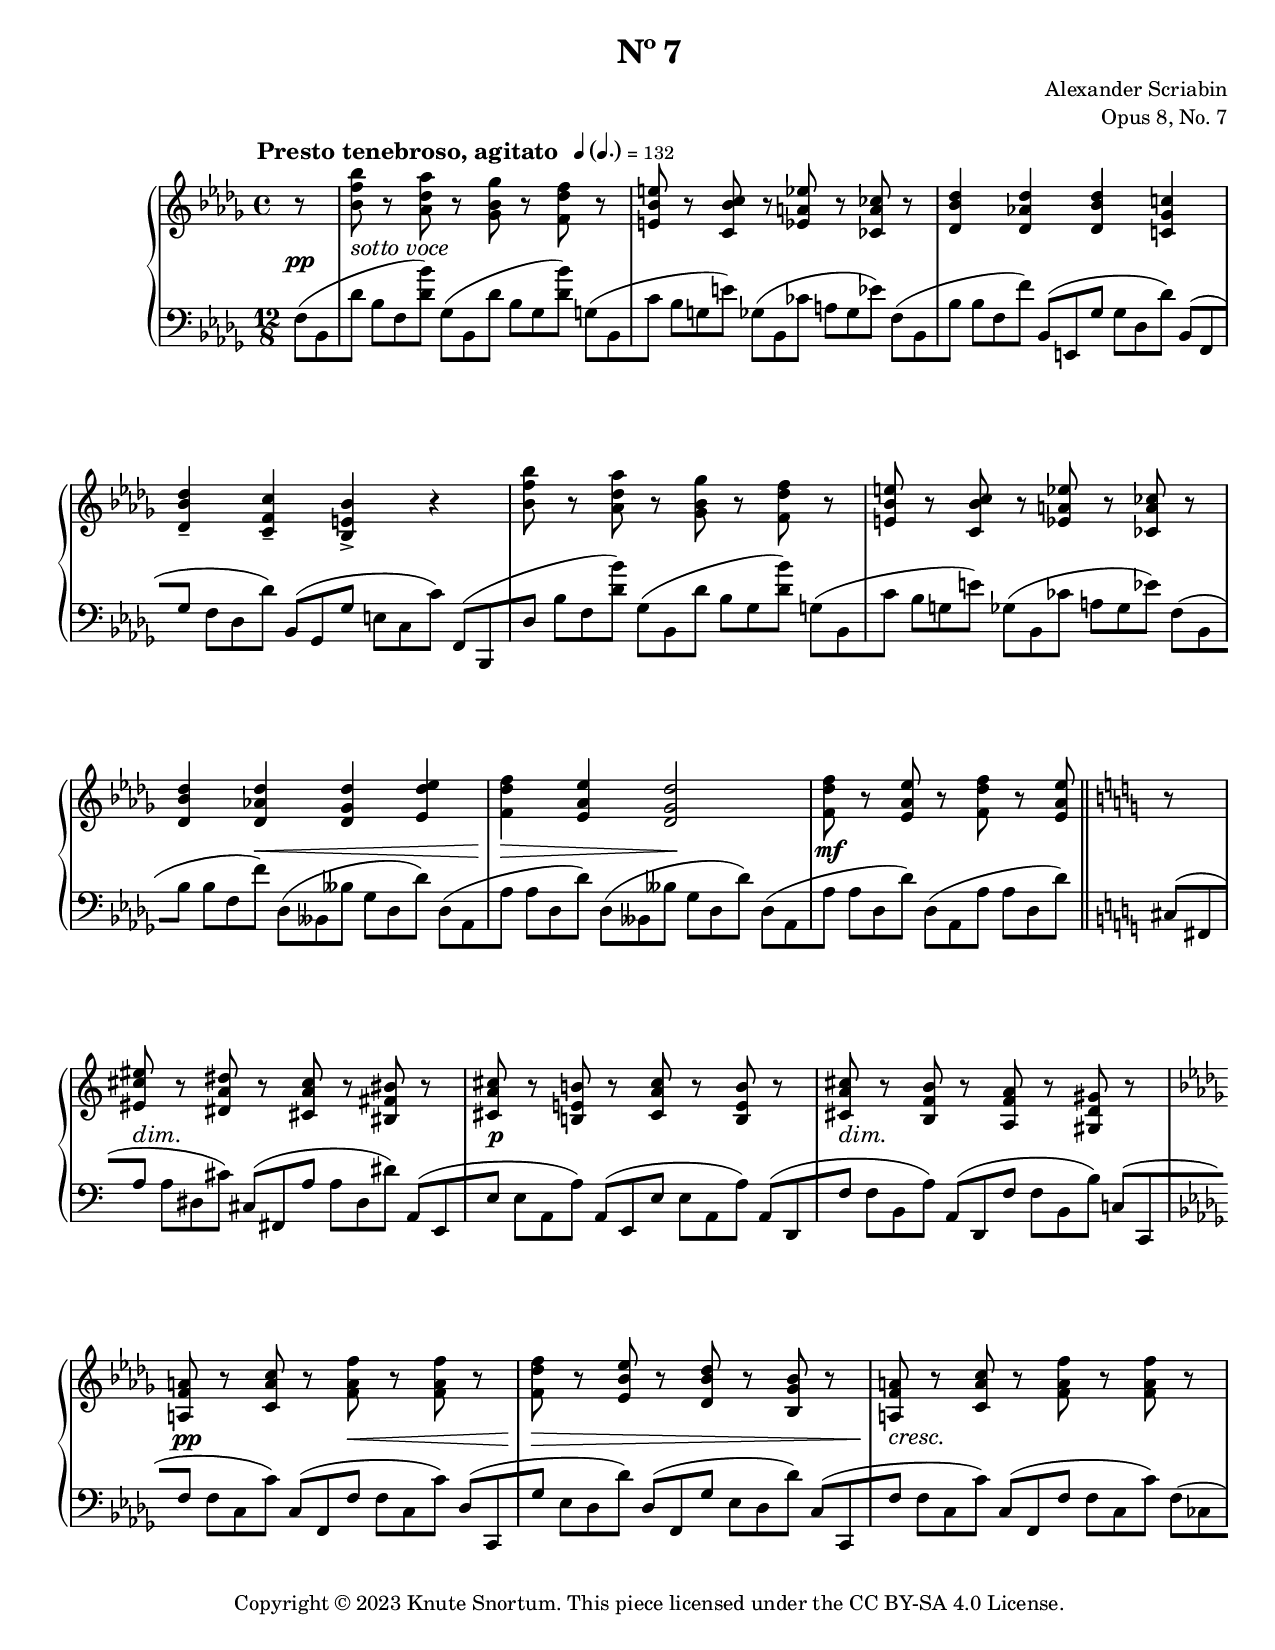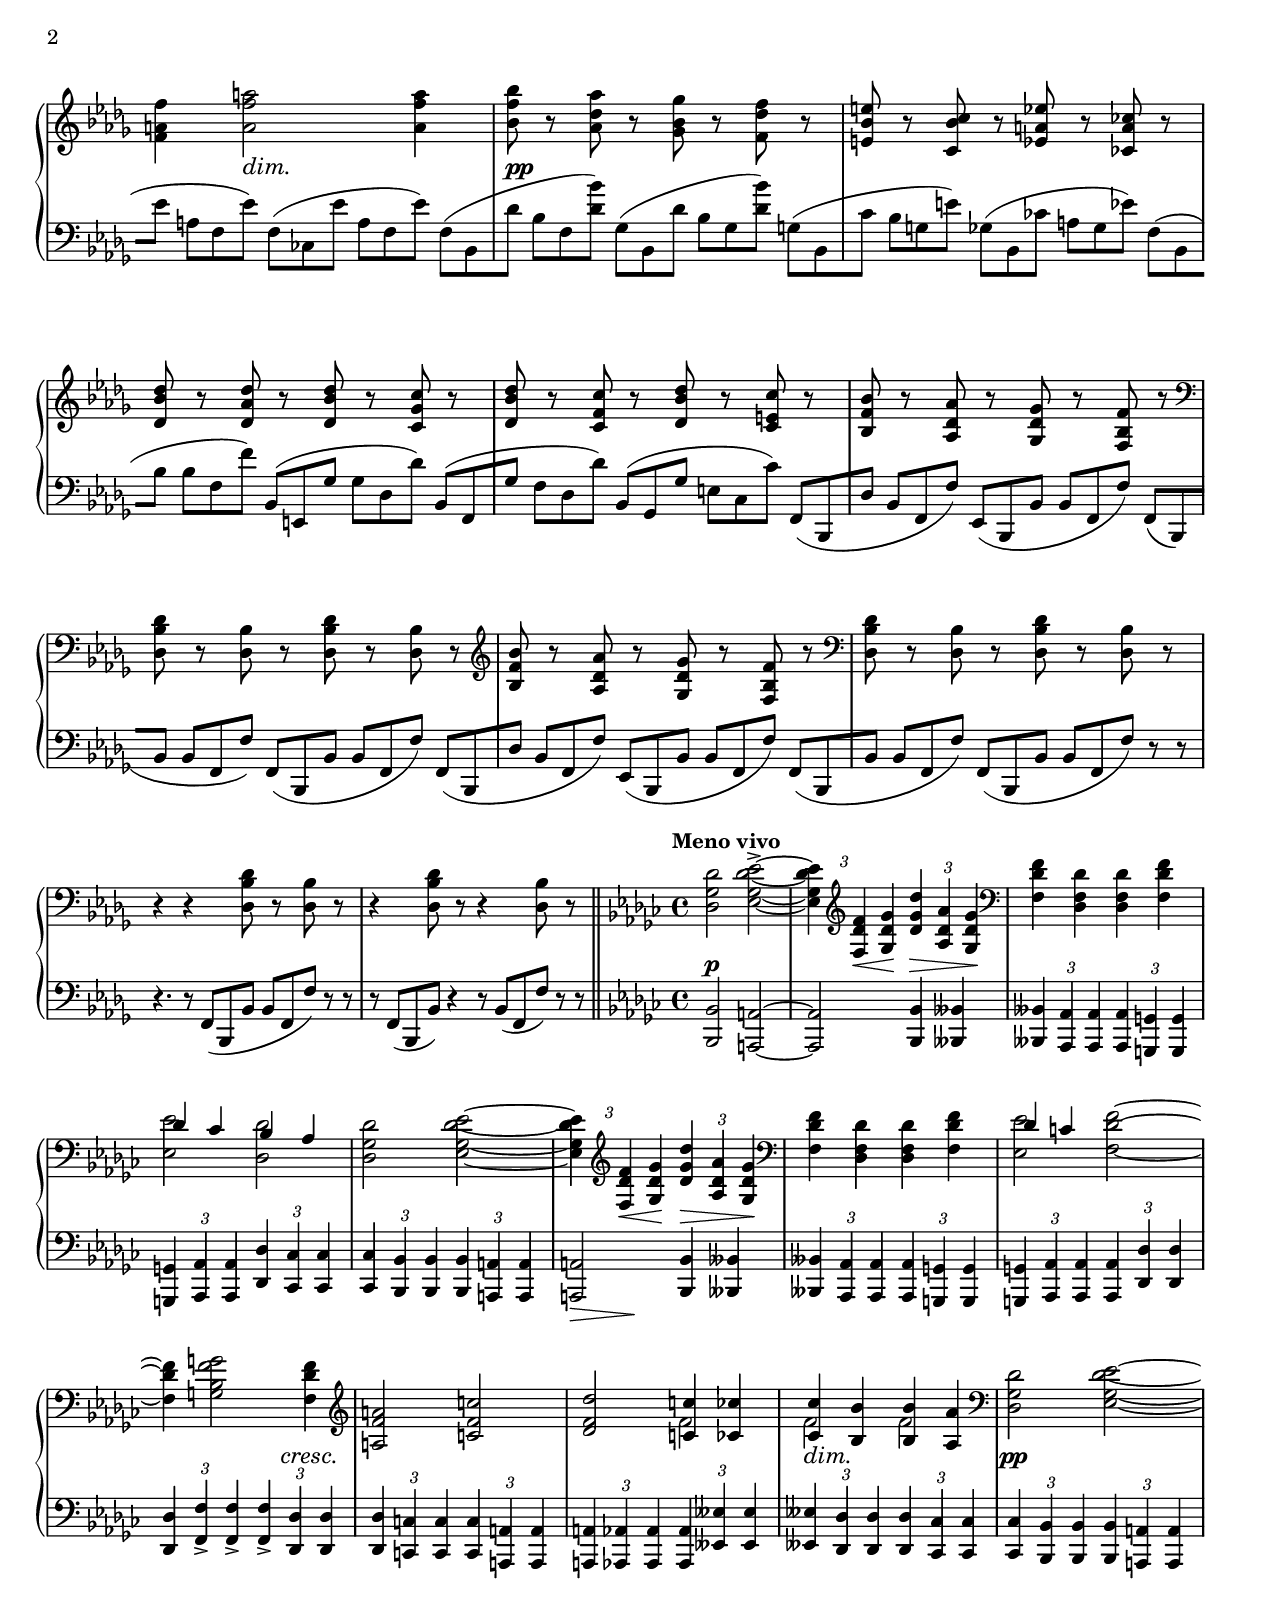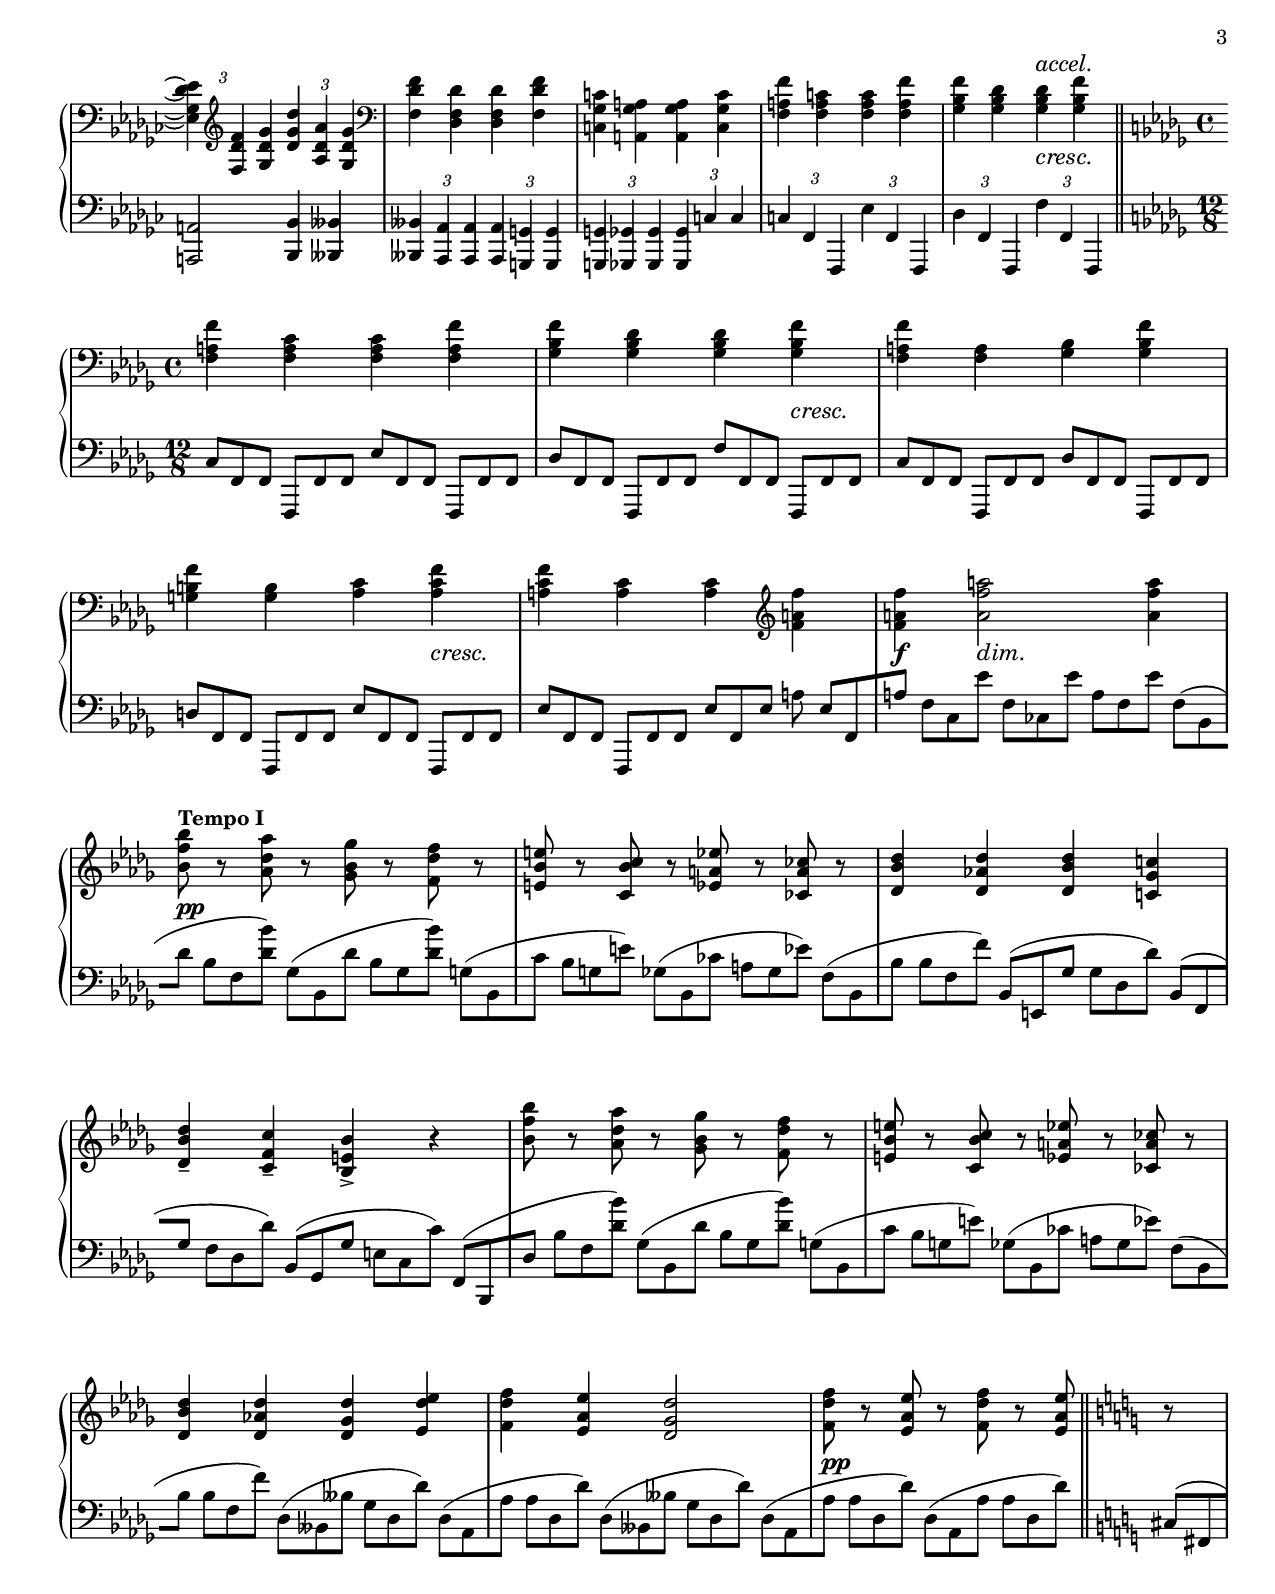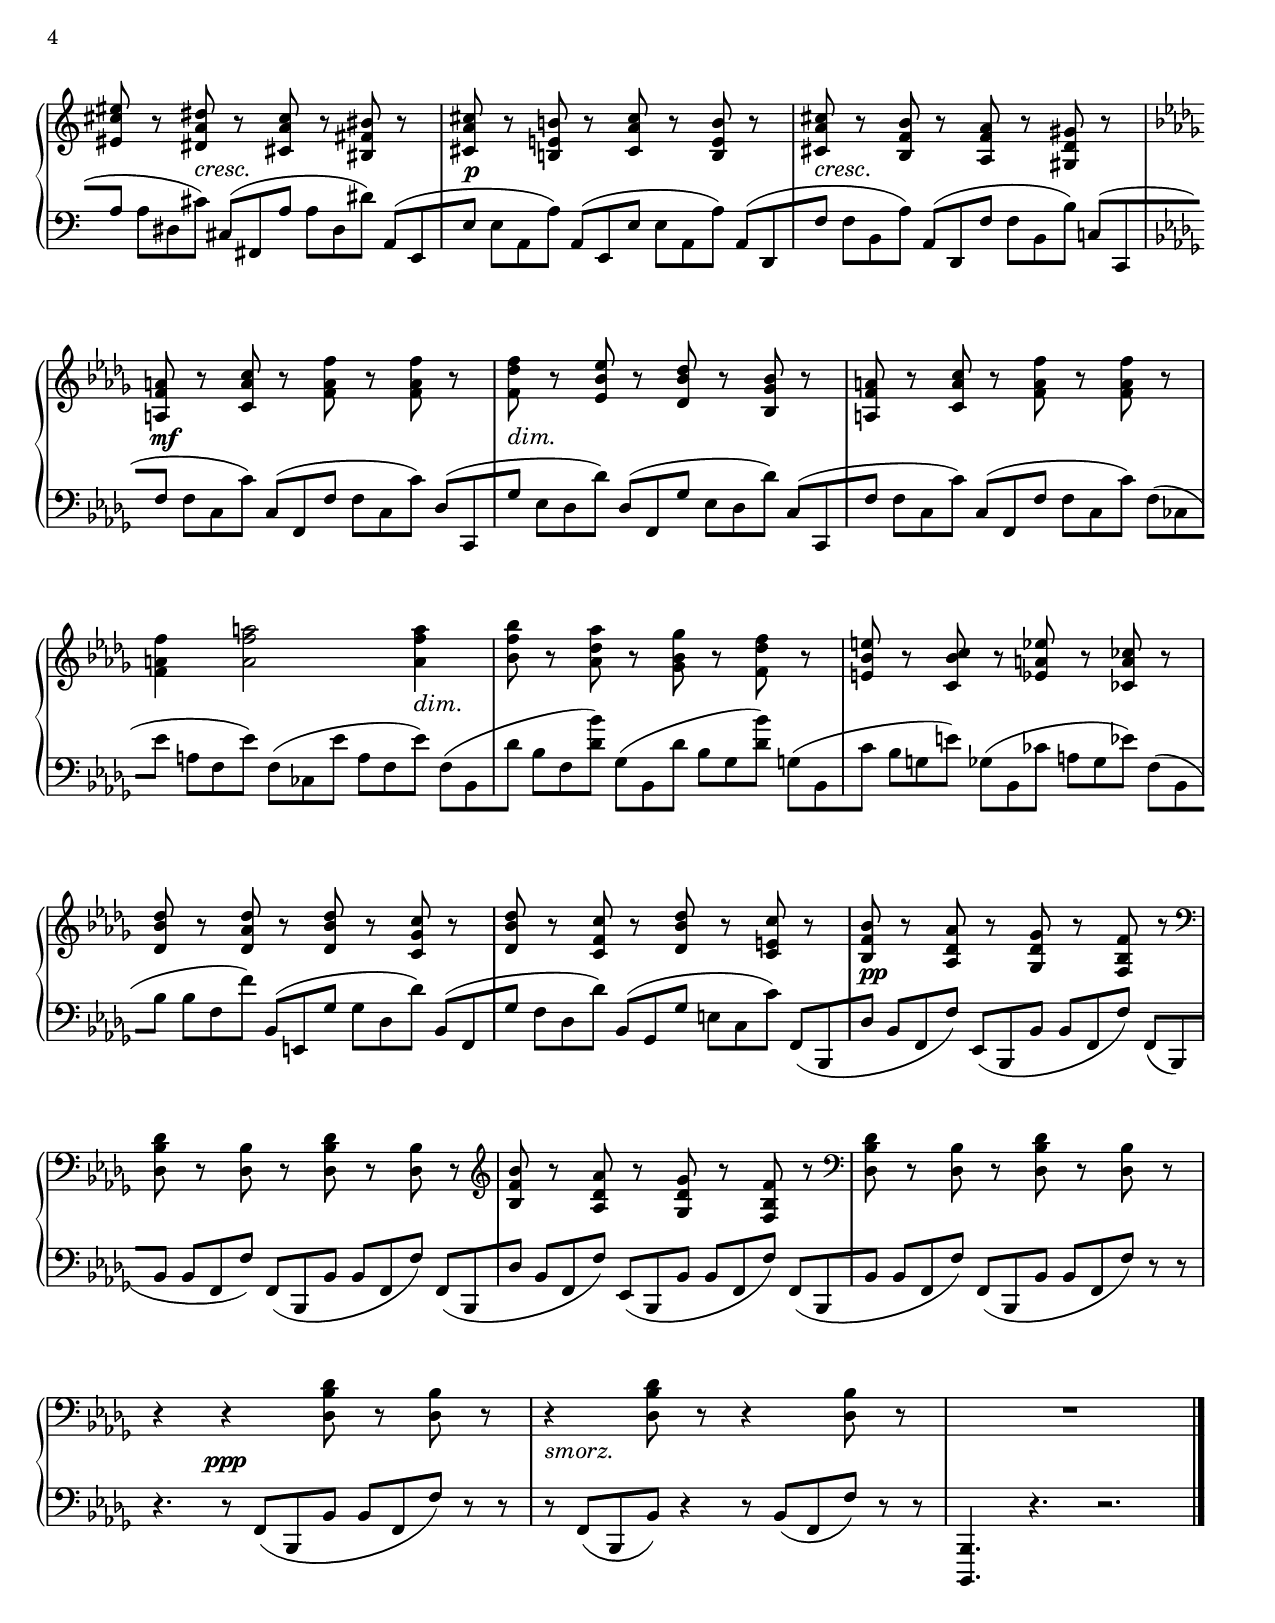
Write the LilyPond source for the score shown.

\version "2.24.0"

\include "includes/header-paper.ily"
%...+....1....+....2....+....3....+....4....+....5....+....6....+....7....+....

\version "2.24.0"
\language "english"

\include "global-variables.ily"

%%% Positions and shapes %%%

tempoMarkup = \markup {
  \hspace #1.5 \large \bold "Presto tenebroso, agitato"
  \hspace #1 \raise #0.4 \tiny \note { 4 } #UP
  \concat {
    \huge "("
    \raise #0.4 \tiny \note { 4. } #UP
    \huge ")"
  } 
  \small "= 132"
}

alterPositionsA = \once \alterBroken positions #'((2 . 2) (4 . 4)) Beam
alterPositionsB = \once \alterBroken positions #'((-3 . -3) (-1 . -1)) Beam
alterPositionsC = 
  \once \alterBroken positions #'((2.5 . 2.5) (4.5 . 4.5)) Beam
alterPositionsD = \once \alterBroken positions #'((3 . 3) (4 . 4)) Beam
alterPositionsE = \once \alterBroken positions #'((-3 . -3) (0 . 0)) Beam
alterPositionsF = 
  \once \alterBroken positions #'((-3.5 . -3.5) (-1 . -1)) Beam
alterPositionsG = \once \alterBroken positions #'((0.5 . 0.5) (2 . 2)) Beam
alterPositionsH = 
  \once \alterBroken positions #'((-3.5 . -3.5) (0 . 0)) Beam
 
slurShapeA = \shape #'((0 . 0) (0 . 0) (4 . 0) (4 . 0)) \etc
slurShapeB = \shape #'((0 . 0) (0 . 0.5) (0 . 1.5) (0 . 2)) \etc
slurShapeC = \shape #'((0 . 0) (0 . 0) (0 . 1) (0 . 1.5)) \etc

%%% Music %%%

global = {
  \time 4/4
  \key bf \minor
  \set Staff.extraNatural = ##f
}

rightHand = \relative {
  \global
  \omit TupletBracket
  \partial 8 * 4/3 r8 * 4/3
  <bf' f' bf>8 r <af df af'> r <gf bf gf'> r <f df' f> r |
  <e bf' e>8 r <c bf' c> r <ef a ef'> r <cf a' cf> r |
  <df bf' df>4 <df af'! df> <df bf' df> <c! gf' c!> |
  <df bf' df>4-- <c f c'>-- <bf e bf'>-> r |
  <bf' f' bf>8 r <af df af'> r <gf bf gf'> r <f df' f> r |
  <e bf' e>8 r <c bf' c> r <ef a ef'> r <cf a' cf> r |
  <df bf' df>4 <df af'! df> <df gf df'> <ef df' ef> |
  <f df' f>4 <ef af ef'> <df gf df'>2 |
  
  \barNumberCheck 9
  <f df' f>8 r <ef af ef'> r <f df' f> r <ef af ef'>8 * 2/3  
    \key c \major 
    r8 * 4/3 |
  <es cs' es>8 r <ds a' ds> r <cs a' cs> r <bs fs' bs> r |
  <cs a'cs>8 r <b! e! b'!> r <cs a' cs> r <b e b'> r |
  <cs a' cs>8 r <b f' b> r <a f' a> r <gs d' gs> r |
  \key bf \minor
  <a f' a>8 r <c a' c> r <f a f'> r q r |
  <f df' f>8 r <ef bf' ef> r <df bf' df> r <bf gf' bf> r |
  <a f' a>8 r <c a' c> r <f a f'> r q r |
  q4 <a f' a>2 q4 |
  
  \barNumberCheck 17
  <bf f' bf>8 r <af df af'> r <gf bf gf'> r <f df' f> r |
  <e bf' e>8 r <c bf' c> r <ef a ef'> r <cf a' cf> r |
  <df bf' df>8 r <df af' df> r <df bf' df> r <c gf' c> r |
  <df bf' df>8 r <c f c'> r <df bf' df> r <c e c'> r |
  <bf f' bf>8 r <af df af'> r <gf df' gf> r <f bf f'> r |
  \clef bass <df bf' df>8 r <df bf'> r <df bf' df> r <df bf'> r |
  \clef treble <bf' f' bf>8 r <af df af'> r <gf df' gf> r <f bf f'> r |
  \clef bass <df bf' df>8 r <df bf'> r <df bf' df> r <df bf'> r |
  
  \barNumberCheck 25
  r4 r <df bf' df>8 r <df bf'> r |
  r4 <df bf' df>8 r r4 <df bf'>8 r |
  \key gf \major 
  \time 4/4
  <df gf df'>2 <ef gf df' ef>->~ |
  \tuplet 3/2 2 { 
    q4 \clef treble <f df' f> <gf df' gf>  <df' gf df'> <af df af'> 
      <gf df' gf> |
  }
  \clef bass <f df' f>4 <df f df'> q <f df' f> |
  << { df'4 cf bf af | } \\ { <ef ef'>2 <df df'> | } >>
  <df gf df'>2 <ef gf df' ef>~ |
  \tuplet 3/2 2 { 
    q4 \clef treble <f df' f> <gf df' gf>  <df' gf df'> <af df af'> 
      <gf df' gf> | 
  }
  
  \barNumberCheck 33
  \clef bass <f df' f>4 <df f df'> q <f df' f> | 
  << { df'4 c } \\ { <ef, ef'>2 } >> <f df' f>~ |
  q4 <g bf f' g>2 <f df' f>4 |
  \clef treble <a f' a>2 <c f c'> |
  <df f df'>2 << { <c c'>4 <cf cf'> } \\ { f2 } >> |
  << { <cf cf'>4 <bf bf'> q <af af'> | } \\ { f'2 f | } >> 
  \clef bass <df, gf df'>2 <ef gf df' ef>2~ |
  \tuplet 3/2 2 { 
    q4 \clef treble <f df' f> <gf df' gf>  <df' gf df'> <af df af'> 
      <gf df' gf> |
  }
  
  \barNumberCheck 41
  \clef bass <f df' f>4 <df f df'> q <f df' f> |
  <c gf' c>4 <a gf' a> q <c gf' c> |
  <f a f'>4 <f a c> q <f a f'> |
  <gf bf f'>4 <gf bf df> q^\accel <gf bf f'> |
  \key bf \minor
  \time 4/4
  <f a f'>4 <f a c> q <f a f'> |
  <gf bf f'>4 <gf bf df> q <gf bf f'> |
  <f a f'>4 <f a> <gf bf> <gf bf f'> |
  <g b f'>4 <g b> <af c> <af c f> |
  
  \barNumberCheck 49
  <a c f>4 <a c> q \clef treble <f' a f'> |
  q4 <a f' a>2 q4 |
  <bf f' bf>8 r <af df af'> r <gf bf gf'> r <f df' f> r |
  <e bf' e>8 r <c bf' c> r <ef a ef'> r <cf a' cf> r |
  <df bf' df>4 <df af'! df> <df bf' df> <c! gf' c!> |
  <df bf' df>4-- <c f c'>-- <bf e bf'>-> r |
  <bf' f' bf>8 r <af df af'> r <gf bf gf'> r <f df' f> r |
  <e bf' e>8 r <c bf' c> r <ef a ef'> r <cf a' cf> r |
  
  \barNumberCheck 57
  <df bf' df>4 <df af'! df> <df gf df'> <ef df' ef> |
  <f df' f>4 <ef af ef'> <df gf df'>2 |
  <f df' f>8 r <ef af ef'> r <f df' f> r <ef af ef'>8 * 2/3  
    \key c \major 
    r8 * 4/3 |
  <es cs' es>8 r <ds a' ds> r <cs a' cs> r <bs fs' bs> r |
  <cs a'cs>8 r <b! e! b'!> r <cs a' cs> r <b e b'> r |
  <cs a' cs>8 r <b f' b> r <a f' a> r <gs d' gs> r |
  \key bf \minor
  <a f' a>8 r <c a' c> r <f a f'> r q r |
  <f df' f>8 r <ef bf' ef> r <df bf' df> r <bf gf' bf> r |
  <a f' a>8 r <c a' c> r <f a f'> r q r |
  q4 <a f' a>2 q4 |
  <bf f' bf>8 r <af df af'> r <gf bf gf'> r <f df' f> r |
  <e bf' e>8 r <c bf' c> r <ef a ef'> r <cf a' cf> r |
  <df bf' df>8 r <df af' df> r <df bf' df> r <c gf' c> r |
  <df bf' df>8 r <c f c'> r <df bf' df> r <c e c'> r |
  <bf f' bf>8 r <af df af'> r <gf df' gf> r <f bf f'> r |
  \clef bass <df bf' df>8 r <df bf'> r <df bf' df> r <df bf'> r |
  \clef treble <bf' f' bf>8 r <af df af'> r <gf df' gf> r <f bf f'> r |
  \clef bass <df bf' df>8 r <df bf'> r <df bf' df> r <df bf'> r |
  r4 r <df bf' df>8 r <df bf'> r |
  r4 <df bf' df>8 r r4 <df bf'>8 r |
  R1 |
  \bar "|."
}

leftHand = \relative {
  \global
  \set Staff.timeSignatureFraction = 12/8
  \override Beam.breakable = ##t
  \omit TupletBracket
  \clef bass
  \scaleDurations 2/3 {
    \partial 4 f8([ bf,
    df'8]  bf[ f <df' bf'>])  gf,[( bf, df']  bf[ gf <df' bf'>])  g,[( bf, |
    c'8]  bf[ g e'])  gf,[( bf, cf']  a[ gf ef'])  f,[( bf, |
    bf'8]  bf[ f f'])  bf,,[( e, gf']  gf[ df df'])  \alterPositionsA bf,[( f |
    gf'8]  f[ df df'])  bf,[( gf gf']  e[ c c'])  f,,[( bf, |
    df'8]  bf'[f <df' bf'>])  gf,[( bf, df']  bf[ gf <df' bf'>])  g,[( bf, |
    c'8]  bf[ g e'])  gf,[( bf, cf']  a[ gf ef'])
      \alterPositionsB f,[-\slurShapeB ( bf, |
    bf'8]  bf[ f f'])  df,[( bff bff']  gf[ df df'])  df,[( af |
    af'8]  af[ df, df'])  df,[( bff bff']  gf[ df df'])  df,[( af |
    
    \barNumberCheck 9
    af'8]  af[ df, df'])  df,[( af af'] af[ df, df']) 
      \bar "||"
      \key c \major 
      \alterPositionsC cs,[( fs, |
    a'8]  a[ ds, cs'])  cs,[( fs, a']  a[ ds, ds'])  a,[( e |
    e'8]  e[ a, a'])  a,[( e e']  e[ a, a'])  a,[( d, |
    f']  f[ b, a'])  a,[( d, f']  f[ b, b'])
      \alterPositionsD c,![-\slurShapeA ( c, |
    \key bf \minor
    f'8]  f[ c c'])  c,[( f, f']  f[ c c'])  df,[( c, |
    gf''8]  ef[ df df'])  df,[( f, gf']  ef[ df df'])  c,[( c, |
    f'8]  f[ c c'])  c,[( f, f']  f[ c c'])  
        \alterPositionsE f,[-\slurShapeC ( cf |
    ef'8]  a,[ f ef'])  f,[( cf ef']  a,[ f ef'])  f,[( bf, |
    
    \barNumberCheck 17
    df'8]  bf[ f <df' bf'>])  gf,[( bf, df']  bf[ gf <df' bf'>])  g,[( bf, |
    c'8]  bf[ g e'])  gf,[( bf, cf']  a[ gf ef']) 
      \alterPositionsF f,[-\slurShapeB ( bf, |
    bf'8]  bf[ f f'])  bf,,[( e, gf']  gf[ df df'])  bf,[( f |
    gf'8]  f[ df df'])  bf,[( gf gf']  e[ c c'])  f,,[( bf, |
    df'8]  bf[ f f'])  ef,[( bf bf']  bf[ f f'])
      \alterPositionsG f,[( bf, |
    bf'8]  bf[ f f'])  f,[( bf, bf']  bf[ f f'])  f,[( bf, |
    df'8]  bf[ f f'])  ef,[( bf bf']  bf[ f f'])  f,[( bf, |
    bf'8]  bf[ f f'])  f,[( bf, bf']  bf[ f f'])  r r |
    
    \barNumberCheck 25
    r4. r8 f,[( bf, bf']  bf[ f f']) r r |
    r8 f,[( bf, bf']) r4 r8 bf[( f f']) r r |
  }
  \bar "||"
  \key gf \major 
  \unset Staff.timeSignatureFraction
  \time 4/4
  <bf,, bf'>2 <a a'>~ |
  q2 <bf bf'>4 <bff bff'> |
  \tuplet 3/2 2 { 
    q4 <af af'> q  q <g g'> q |
    q4 <af af'> q  <df df'> <cf cf'> q |
    q4 <bf bf'> q  q <a a'> q |
  }
  \after 4 \! <a a'>2\> <bf bf'>4 <bff bff'> |
  
  \barNumberCheck 33
  \tuplet 3/2 2 { 
    q4 <af af'> q  q <g g'> q |
    q4 <af af'> q  q <df df'> q |
    q4 <f f'>-> q->  q-> <df df'> q |
    q4 <c c'> q  q <a a'> q |
    q4 <af af'> q  q <eff' eff'> q |
    q4 <df df'> q  q <cf cf'> q |
    q4 <bf bf'> q  q <a a'> q |
  }
  q2 <bf bf'>4 <bff bff'> |
  
  \barNumberCheck 41
  \tuplet 3/2 2 { 
    q4 <af af'> q  q <g g'> q |
    q4 <gf gf'> q  q c' c |
    c4 f, f,  ef'' f, f, |
    df''4 f, f,  f'' f, f, |
  }
  \bar "||"
  \key bf \minor
  \time 4/4
  \set Staff.timeSignatureFraction = 12/8
  \scaleDurations 2/3 {
    c''8 f, f  f, f' f  ef' f, f  f, f' f | 
    df'8 f, f  f, f' f  f' f, f  f, f' f | 
    c'8 f, f  f, f' f  df' f, f  f, f' f |
    d'8 f, f  f, f' f  ef' f, f  f, f' f |
    
    \barNumberCheck 49
    ef'8 f, f  f, f' f  ef' f, ef'  a ef[ f, |
    a'8]  f[ c ef']  f,[ cf ef']  a,[ f ef']
      \alterPositionsH f,[-\slurShapeB ( bf, |
    % Tempo I
    df'8]  bf[ f <df' bf'>])  gf,[( bf, df']  bf[ gf <df' bf'>])  g,[( bf, |
    c'8]  bf[ g e'])  gf,[( bf, cf']  a[ gf ef'])  f,[( bf, |
    bf'8]  bf[ f f'])  bf,,[( e, gf']  gf[ df df'])  \alterPositionsA bf,[( f |
    gf'8]  f[ df df'])  bf,[( gf gf']  e[ c c'])  f,,[( bf, |
    df'8]  bf'[f <df' bf'>])  gf,[( bf, df']  bf[ gf <df' bf'>])  g,[( bf, |
    c'8]  bf[ g e'])  gf,[( bf, cf']  a[ gf ef'])  \alterPositionsB f,[( bf, |
    
    \barNumberCheck 57
    bf'8]  bf[ f f'])  df,[( bff bff']  gf[ df df'])  df,[( af |
    af'8]  af[ df, df'])  df,[( bff bff']  gf[ df df'])  df,[( af |
    af'8]  af[ df, df'])  df,[( af af'] af[ df, df']) 
      \bar "||"
      \key c \major 
      \alterPositionsC cs,[( fs, |
    a'8]  a[ ds, cs'])  cs,[( fs, a']  a[ ds, ds'])  a,[( e |
    e'8]  e[ a, a'])  a,[( e e']  e[ a, a'])  a,[( d, |
    f']  f[ b, a'])  a,[( d, f']  f[ b, b'])
      \alterPositionsD c,![-\slurShapeA ( c, |
    \key bf \minor
    f'8]  f[ c c'])  c,[( f, f']  f[ c c'])  df,[( c, |
    gf''8]  ef[ df df'])  df,[( f, gf']  ef[ df df'])  c,[( c, |
    f'8]  f[ c c'])  c,[( f, f']  f[ c c'])  \alterPositionsE f,[( cf |
    ef'8]  a,[ f ef'])  f,[( cf ef']  a,[ f ef'])  f,[( bf, |
    df'8]  bf[ f <df' bf'>])  gf,[( bf, df']  bf[ gf <df' bf'>])  g,[( bf, |
    c'8]  bf[ g e'])  gf,[( bf, cf']  a[ gf ef'])
      \alterPositionsF f,[( bf, |
    bf'8]  bf[ f f'])  bf,,[( e, gf']  gf[ df df'])  bf,[( f |
    gf'8]  f[ df df'])  bf,[( gf gf']  e[ c c'])  f,,[( bf, |
    df'8]  bf[ f f'])  ef,[( bf bf']  bf[ f f'])
      \alterPositionsG f,[( bf, |
    bf'8]  bf[ f f'])  f,[( bf, bf']  bf[ f f'])  f,[( bf, |
    df'8]  bf[ f f'])  ef,[( bf bf']  bf[ f f'])  f,[( bf, |
    bf'8]  bf[ f f'])  f,[( bf, bf']  bf[ f f'])  r r |
    r4. r8 f,[( bf, bf']  bf[ f f']) r r |
    r8 f,[( bf, bf']) r4 r8 bf[( f f']) r r |
    <bf,,, bf'>4. r r2. |
  }
}

dynamics = {
  \override DynamicTextSpanner.style = #'none
  \partial 8 * 4/3 s8 * 4/3 -\tweak Y-offset -1 \pp 
  s1^\sottoVoce |
  s1 * 5
  s4 s2.\< |
  s2\> s\! |
  
  \barNumberCheck 9
  s1\mf |
  s1\dim |
  s1\p |
  s1\dim |
  s2\pp s\< |
  s1\> <>\! |
  s1\cresc |
  s4 s2.\dim |
  
  \barNumberCheck 17
  s1-\tweak X-offset 0 \pp |
  s1 * 7 |
  
  \barNumberCheck 25
  s1 * 2 |
  % Meno Vivo
  s1\p |
  \tuplet 3/2 { s4 s\< s\! s2\> s4\! } |
  s1 * 3 |
  \tuplet 3/2 { s4 s\< s\! s2\> s4\! } |
  
  \barNumberCheck 33
  s1 * 2 |
  s2 s8 s4.\cresc |
  s1 * 2 |
  s1\dim |
  s1\pp |
  s1 |
  
  \barNumberCheck 41
  s1 * 3 |
  s2 s\cresc |
  s1 |
  s2. s4\cresc |
  s1 |
  s2. s4\cresc |
  
  \barNumberCheck 49
  s1 |
  s4\f s2.\dim |
  s1-\tweak X-offset 0 \pp |
  s1 * 5 |
  
  \barNumberCheck 57
  s1 * 2 
  s1-\tweak X-offset 0 \pp |
  s4 s2.\cresc |
  s1\p |
  s1\cresc |
  s1\mf 
  s1\dim |
  
  \barNumberCheck 65
  s1 |
  s2. s4\dim |
  s1 * 4 |
  s1-\tweak X-offset 0 \pp |
  s1 |
  
  \barNumberCheck 73
  s1 * 2 |
  s4 s2.\ppp |
  s1^\smorz |
  s1 |
}

tempi = {
  \set Score.tempoHideNote = ##t
  \textMark \markup \tempoMarkup
  \time 4/4
  \tempo 4 = 132
  \partial 8 * 4/3 s8 * 4/3
  s1 * 8 |
  
  \barNumberCheck 9
  s1 * 8 |
  
  \barNumberCheck 17
  s1 * 8 |
  
  \barNumberCheck 25
  s1 * 2 |
  \tempo "Meno vivo" 4 = 100 
  s1 * 6 |
  
  \barNumberCheck 33
  s1 * 8 |
  
  \barNumberCheck 41
  s1 * 4 |
  \tempo 4 = 104
  s1 |
  \tempo 4 = 108
  s1 |
  \tempo 4 = 112
  s1 |
  \tempo 4 = 116
  s1 |
  
  \barNumberCheck 49
  \tempo 4 = 120
  s1 |
  \tempo 4 = 126
  s1 |
  \tempo "Tempo I" 4 = 132
}

forceBreaks = {
  \partial 8 * 4/3 s8 * 4/3
  s1 * 3 \break
  s1 * 3 \break
  s1 * 3 \break
  s1 * 3 \break
  s1 * 3 \pageBreak
  
  s1 * 3 \break
  s1 * 3 \break
  s1 * 3 \break
  s1 * 5 \break
  s1 * 5 \break
  s1 * 5 \pageBreak
  
  s1 * 5 \break
  s1 * 3 \break
  s1 * 3 \break
  s1 * 3 \break
  s1 * 3 \break
  s1 * 3 \pageBreak
  
  s1 * 3 \break
  s1 * 3 \break
  s1 * 3 \break
  s1 * 3 \break
  s1 * 3 \break
}

etudeSevenNotes =
\score {
  \header {
    title = \markup { Nº 7 }
    composer = "Alexander Scriabin"
    opus = "Opus 8, No. 7"
  }
  \keepWithTag layout  
  \new PianoStaff <<
    \new Staff = "upper" \rightHand
    \new Dynamics \dynamics
    \new Staff = "lower" \leftHand
    \new Dynamics \tempi
    \new Devnull \forceBreaks
  >>
  \layout {}
}

\include "articulate.ly"

etudeSevenMidi =
\book {
  \bookOutputName "etude-op8-no07"
  \score {
    \keepWithTag midi
    \articulate <<
      \new Staff = "upper" << \rightHand \dynamics \tempi >>
      \new Staff = "lower" << \leftHand \dynamics \tempi >>
    >>
    \midi {}
  }
}


\etudeSevenNotes
\etudeSevenMidi